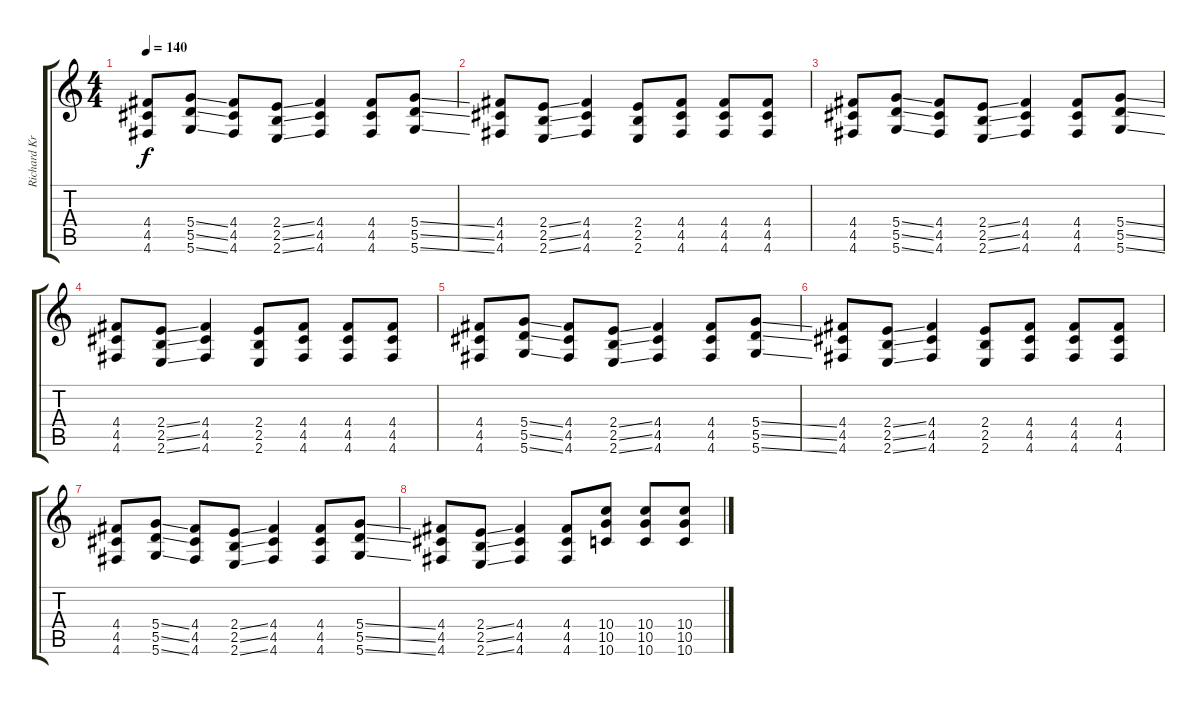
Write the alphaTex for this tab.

\track ("Richard Kruspe" "Richard Kr") {instrument distortionguitar}
\staff {score tabs}
\tuning (E4 B3 G3 D3 A2 D2) {hide}
\ts (4 4)
\tempo 140
\clef g2
\ks c
(4.4 4.5 4.6).8{dy f} (5.4{ss} 5.5{ss} 5.6{ss}).8 (4.4 4.5 4.6).8 (2.4{ss} 2.5{ss} 2.6{ss}).8 (4.4 4.5 4.6).4 (4.4 4.5 4.6).8 (5.4{ss} 5.5{ss} 5.6{ss}).8 |
(4.4 4.5 4.6).8 (2.4{ss} 2.5{ss} 2.6{ss}).8 (4.4 4.5 4.6).4 (2.4 2.5 2.6).8 (4.4 4.5 4.6).8 (4.4 4.5 4.6).8 (4.4 4.5 4.6).8 |
(4.4 4.5 4.6).8 (5.4{ss} 5.5{ss} 5.6{ss}).8 (4.4 4.5 4.6).8 (2.4{ss} 2.5{ss} 2.6{ss}).8 (4.4 4.5 4.6).4 (4.4 4.5 4.6).8 (5.4{ss} 5.5{ss} 5.6{ss}).8 |
(4.4 4.5 4.6).8 (2.4{ss} 2.5{ss} 2.6{ss}).8 (4.4 4.5 4.6).4 (2.4 2.5 2.6).8 (4.4 4.5 4.6).8 (4.4 4.5 4.6).8 (4.4 4.5 4.6).8 |
(4.4 4.5 4.6).8 (5.4{ss} 5.5{ss} 5.6{ss}).8 (4.4 4.5 4.6).8 (2.4{ss} 2.5{ss} 2.6{ss}).8 (4.4 4.5 4.6).4 (4.4 4.5 4.6).8 (5.4{ss} 5.5{ss} 5.6{ss}).8 |
(4.4 4.5 4.6).8 (2.4{ss} 2.5{ss} 2.6{ss}).8 (4.4 4.5 4.6).4 (2.4 2.5 2.6).8 (4.4 4.5 4.6).8 (4.4 4.5 4.6).8 (4.4 4.5 4.6).8 |
(4.4 4.5 4.6).8 (5.4{ss} 5.5{ss} 5.6{ss}).8 (4.4 4.5 4.6).8 (2.4{ss} 2.5{ss} 2.6{ss}).8 (4.4 4.5 4.6).4 (4.4 4.5 4.6).8 (5.4{ss} 5.5{ss} 5.6{ss}).8 |
(4.4 4.5 4.6).8 (2.4{ss} 2.5{ss} 2.6{ss}).8 (4.4 4.5 4.6).4 (4.4 4.5 4.6).8 (10.4 10.5 10.6).8 (10.4 10.5 10.6).8 (10.4 10.5 10.6).8
